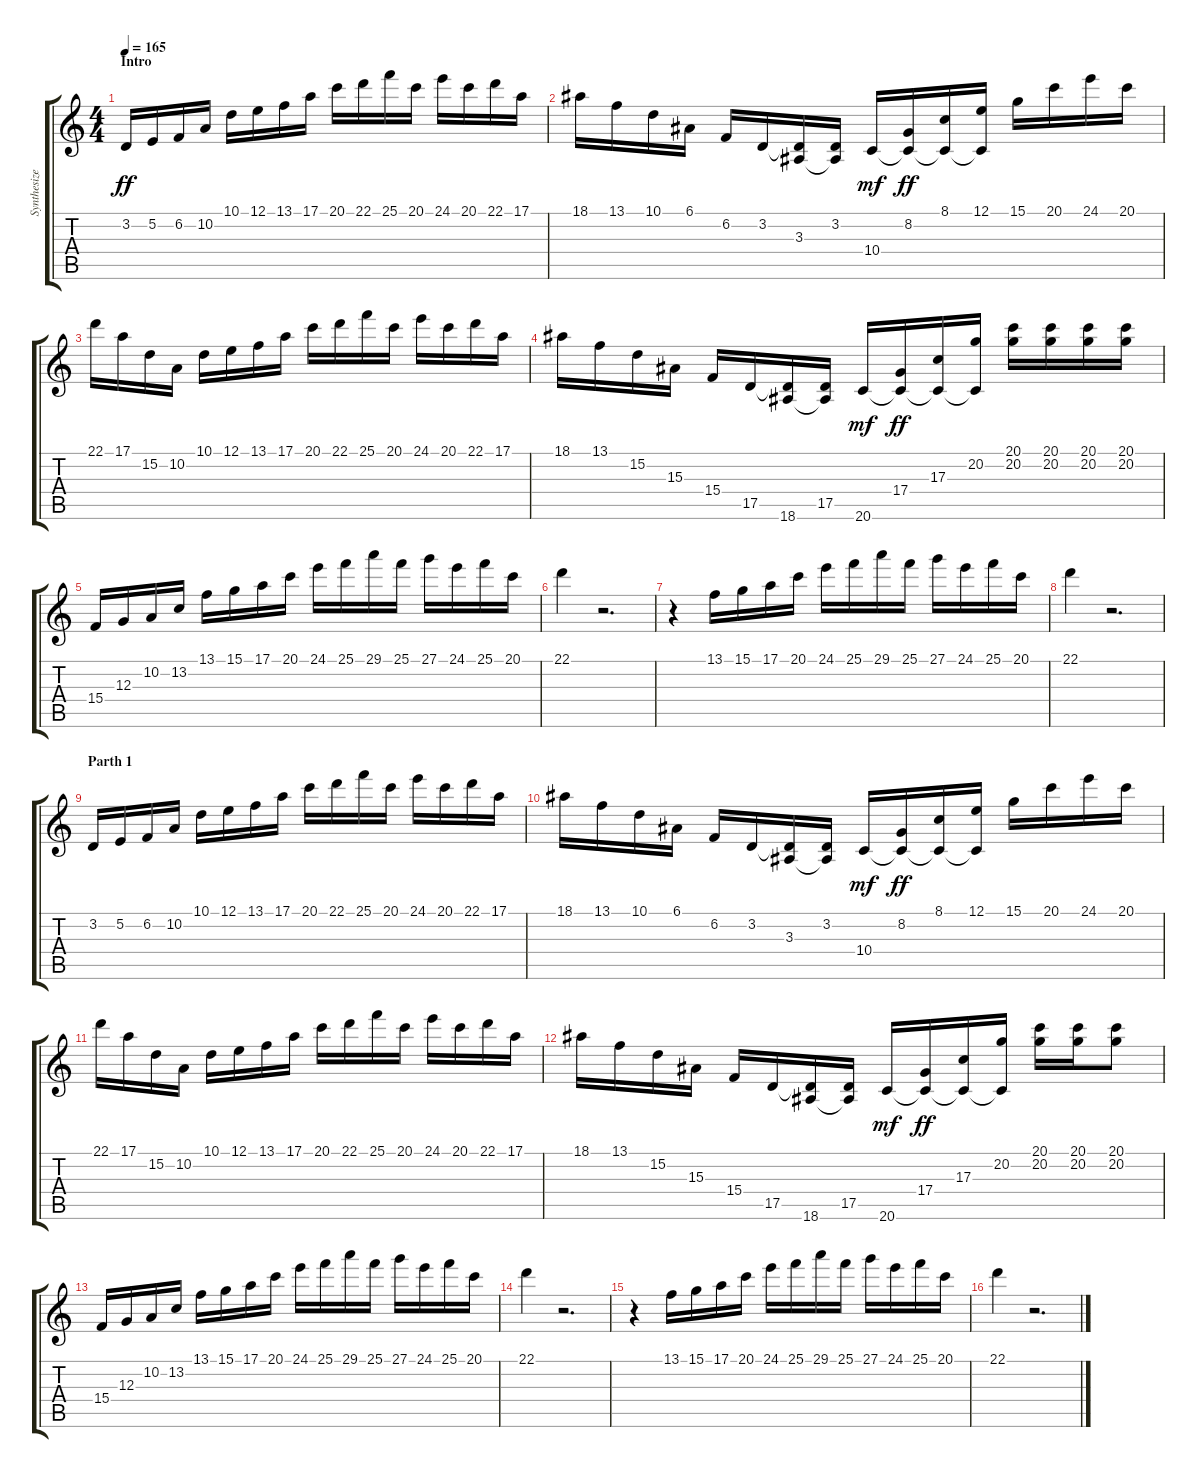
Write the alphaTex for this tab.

\track ("Synthesizer" "Synthesize") {instrument pad6metallic}
\staff {score tabs}
\tuning (E4 B3 G3 D3 A2 E2) {hide}
\ts (4 4)
\section ("" "Intro")
\tempo 165
\clef g2
\ks c
3.2.16{dy ff instrument pad6metallic} 5.2.16 6.2.16 10.2.16 10.1.16 12.1.16 13.1.16 17.1.16 20.1.16 22.1.16 25.1.16 20.1.16 24.1.16 20.1.16 22.1.16 17.1.16 |
18.1.16 13.1.16 10.1.16 6.1.16 6.2.16 3.2.16 (3.2{t} 3.3).16 (3.2 3.3{t}).16 10.4.16{dy mf} (8.2 10.4{t}).16{dy ff} (8.1 10.4{t}).16 (12.1 10.4{t}).16 15.1.16 20.1.16 24.1.16 20.1.16 |
22.1.16 17.1.16 15.2.16 10.2.16 10.1.16 12.1.16 13.1.16 17.1.16 20.1.16 22.1.16 25.1.16 20.1.16 24.1.16 20.1.16 22.1.16 17.1.16 |
18.1.16 13.1.16 15.2.16 15.3.16 15.4.16 17.5.16 (17.5{t} 18.6).16 (17.5 18.6{t}).16 20.6.16{dy mf} (17.4 20.6{t}).16{dy ff} (17.3 20.6{t}).16 (20.2 20.6{t}).16 (20.1 20.2).16 (20.1 20.2).16 (20.1 20.2).16 (20.1 20.2).16 |
15.4.16 12.3.16 10.2.16 13.2.16 13.1.16 15.1.16 17.1.16 20.1.16 24.1.16 25.1.16 29.1.16 25.1.16 27.1.16 24.1.16 25.1.16 20.1.16 |
22.1.4 r.2{d} |
r.4 13.1.16 15.1.16 17.1.16 20.1.16 24.1.16 25.1.16 29.1.16 25.1.16 27.1.16 24.1.16 25.1.16 20.1.16 |
22.1.4 r.2{d} |
\section ("" "Parth 1")
3.2.16 5.2.16 6.2.16 10.2.16 10.1.16 12.1.16 13.1.16 17.1.16 20.1.16 22.1.16 25.1.16 20.1.16 24.1.16 20.1.16 22.1.16 17.1.16 |
18.1.16 13.1.16 10.1.16 6.1.16 6.2.16 3.2.16 (3.2{t} 3.3).16 (3.2 3.3{t}).16 10.4.16{dy mf} (8.2 10.4{t}).16{dy ff} (8.1 10.4{t}).16 (12.1 10.4{t}).16 15.1.16 20.1.16 24.1.16 20.1.16 |
22.1.16 17.1.16 15.2.16 10.2.16 10.1.16 12.1.16 13.1.16 17.1.16 20.1.16 22.1.16 25.1.16 20.1.16 24.1.16 20.1.16 22.1.16 17.1.16 |
18.1.16 13.1.16 15.2.16 15.3.16 15.4.16 17.5.16 (17.5{t} 18.6).16 (17.5 18.6{t}).16 20.6.16{dy mf} (17.4 20.6{t}).16{dy ff} (17.3 20.6{t}).16 (20.2 20.6{t}).16 (20.1 20.2).16 (20.1 20.2).16 (20.1 20.2).8 |
15.4.16 12.3.16 10.2.16 13.2.16 13.1.16 15.1.16 17.1.16 20.1.16 24.1.16 25.1.16 29.1.16 25.1.16 27.1.16 24.1.16 25.1.16 20.1.16 |
22.1.4 r.2{d} |
r.4 13.1.16 15.1.16 17.1.16 20.1.16 24.1.16 25.1.16 29.1.16 25.1.16 27.1.16 24.1.16 25.1.16 20.1.16 |
22.1.4 r.2{d}
